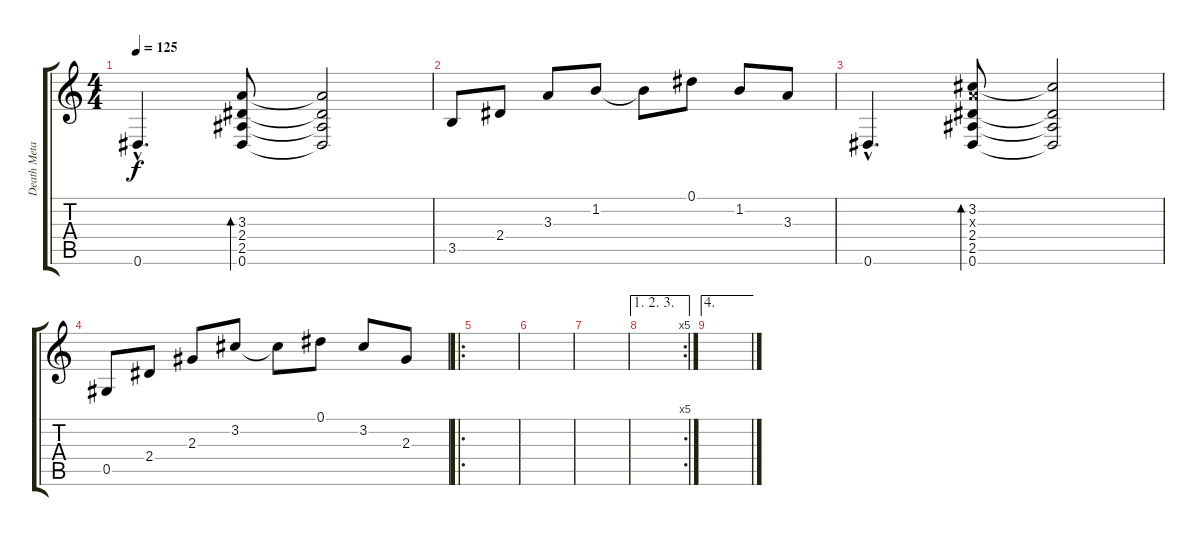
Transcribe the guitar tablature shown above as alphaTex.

\track ("Death Metal Acoustic" "Death Meta") {instrument electricguitarjazz}
\staff {score tabs}
\tuning (Eb4 Bb3 Gb3 Db3 Ab2 Eb2) {hide}
\ts (4 4)
\tempo 125
\clef g2
\ks c
0.6{hac}.4{d dy f} (3.3 2.4 2.5 0.6).8{bd 240} (3.3{t} 2.4{t} 2.5{t} 0.6{t}).2 |
3.5.8 2.4.8 3.3.8 1.2.8 1.2{t}.8 0.1.8 1.2.8 3.3.8 |
0.6{hac}.4{d} (3.2 3.3{x} 2.4 2.5 0.6).8{bd 240} (3.2{t} 2.4{t} 2.5{t} 0.6{t}).2 |
0.5.8 2.4.8 2.3.8 3.2.8 3.2{t}.8 0.1.8 3.2.8 2.3.8 |
\ro
|
|
|
\ae (1 2 3)
\rc 5
|
\ae 4
